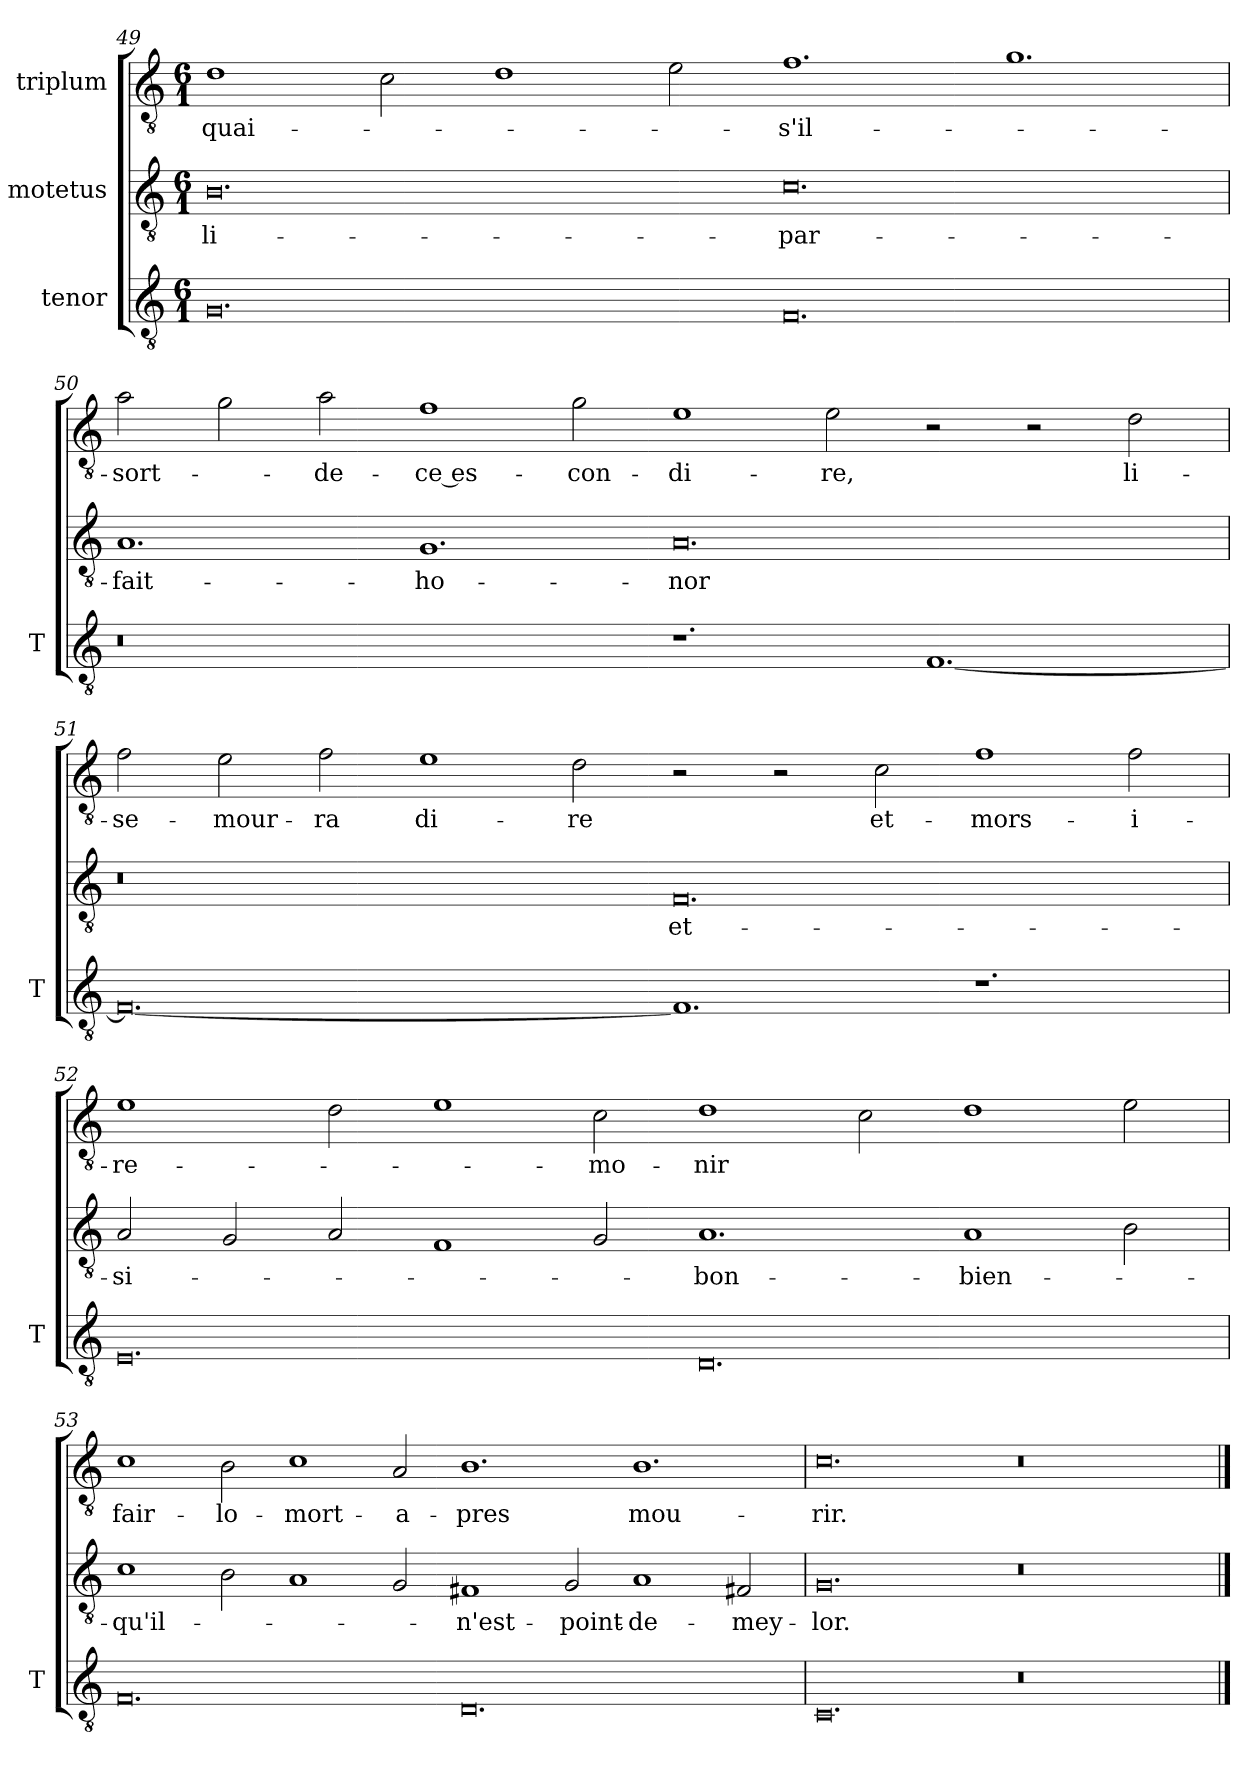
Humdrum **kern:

**kern	**kern	**text	**kern	**text
*part3	*part2	*part2	*part1	*part1
*staff3	*staff2	*staff2	*staff1	*staff1
*I"tenor	*I"motetus	*	*I"triplum	*
*I'T	*	*	*	*
*clefGv2	*clefGv2	*	*clefGv2	*
*k[]	*k[]	*	*k[]	*
*C:	*C:	*	*C:	*
*M6/1	*M6/1	*	*M6/1	*
=49	=49	=49	=49	=49
0.G/	0.B\	li-	1d\	quai-
.	.	.	2c\	.
.	.	.	1d\	.
.	.	.	2e\	.
0.F/	0.c\	par-	1.f\	s'il-
.	.	.	1.g\	.
=50	=50	=50	=50	=50
0.r	1.A/	fait-	2a\	sort-
.	.	.	2g\	.
.	.	.	2a\	de-
.	1.G/	ho-	1f\	ce es-
.	.	.	2g\	-con-
1.r	0.A/	-nor	1e\	-di-
.	.	.	2e\	-re,
[1.F/	.	.	2r	.
.	.	.	2r	.
.	.	.	2d\	li-
=51	=51	=51	=51	=51
0.F/_	0.r	.	2f\	se-
.	.	.	2e\	mour-
.	.	.	2f\	-ra
.	.	.	1e\	di-
.	.	.	2d\	-re
1.F/]	0.F/	et-	2r	.
.	.	.	2r	.
.	.	.	2c\	et-
1.r	.	.	1f\	mors-
.	.	.	2f\	i-
=52	=52	=52	=52	=52
0.E/	2A/	si-	1e\	-re-
.	2G/	.	.	.
.	2A/	.	2d\	.
.	1F/	.	1e\	.
.	2G/	.	2c\	-mo-
0.D/	1.A/	bon-	1d\	-nir
.	.	.	2c\	.
.	1A/	bien-	1d\	.
.	2B\	.	2e\	.
=53	=53	=53	=53	=53
0.F/	1c\	qu'il-	1c\	fair-
.	2B\	.	2B\	lo-
.	1A/	.	1c\	mort-
.	2G/	.	2A/	a-
0.D/	1F#X/	n'est-	1.B\	-pres
.	2G/	point-	.	.
.	1A/	de-	1.B\	mou-
.	2F#X/	mey-	.	.
=54	=54	=54	=54	=54
0.C/	0.G/	-lor.	0.c\	-rir.
0.r	0.r	.	0.r	.
==	==	==	==	==
*-	*-	*-	*-	*-
